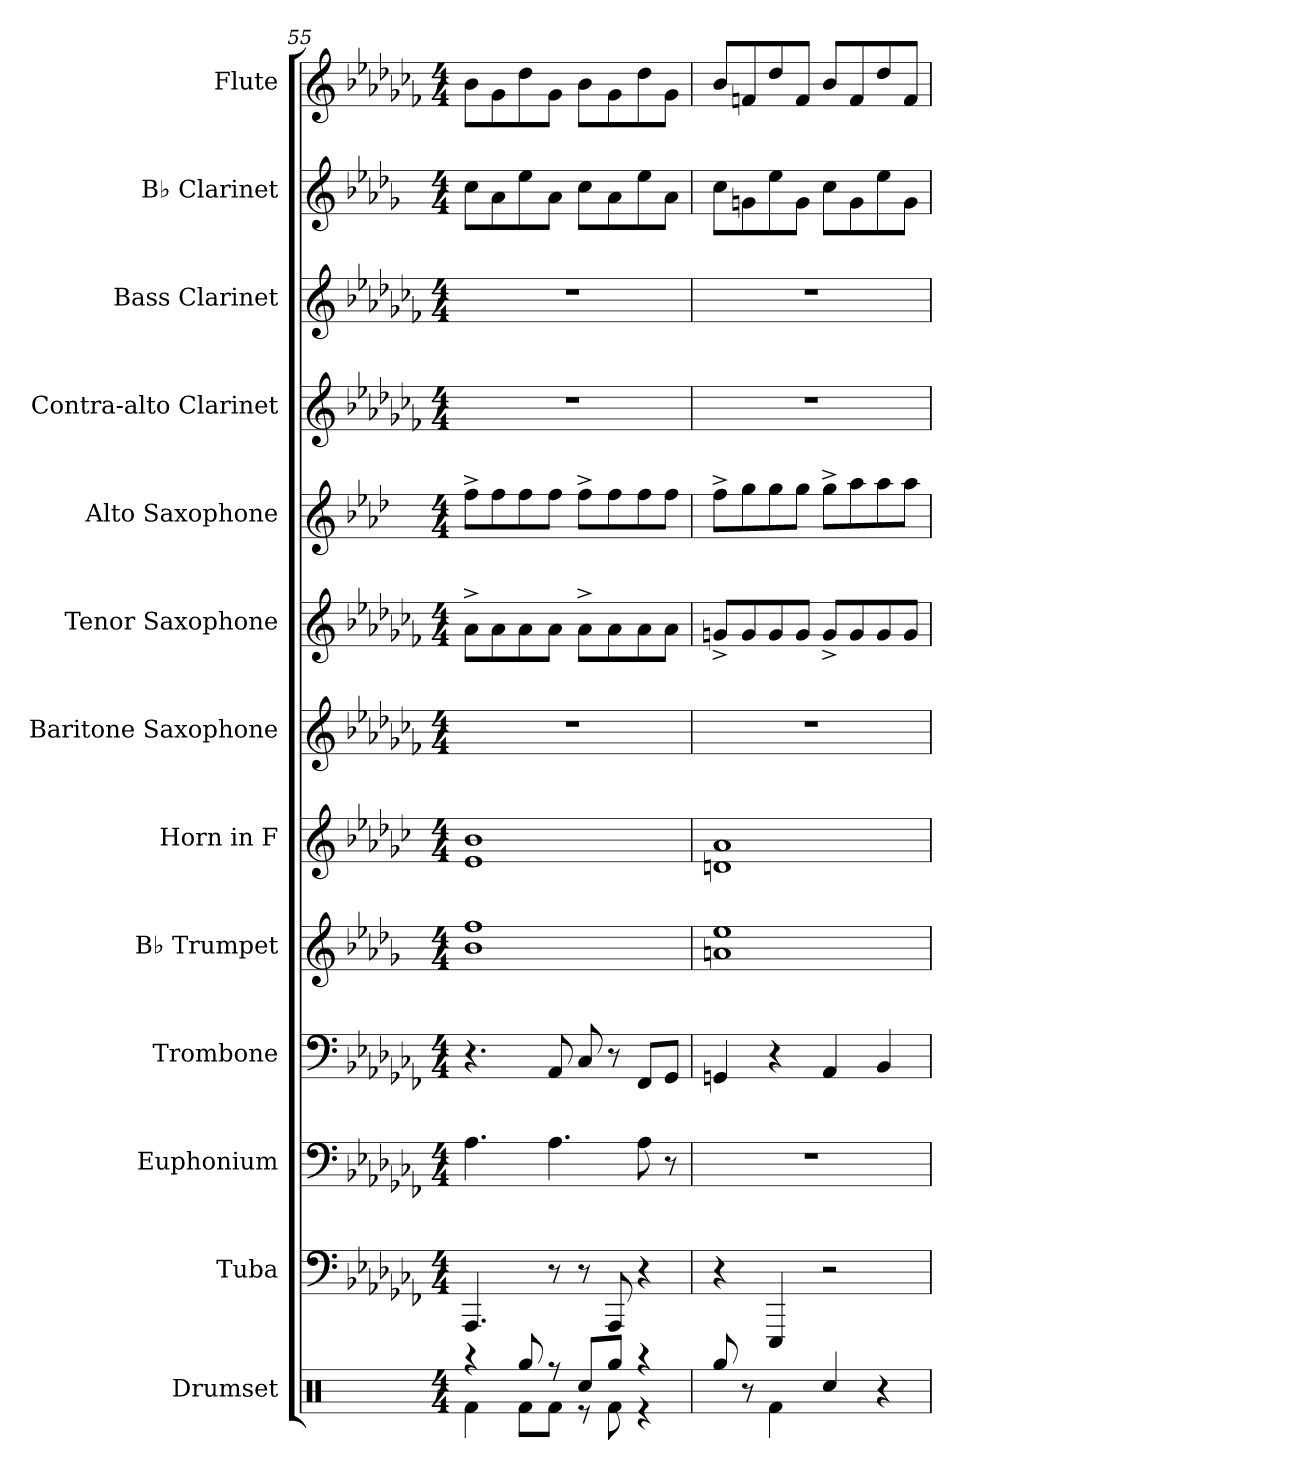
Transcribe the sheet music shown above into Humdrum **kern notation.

**kern	**kern	**kern	**kern	**kern	**kern	**kern	**kern	**kern	**kern	**kern	**kern	**kern
*part13	*part12	*part11	*part10	*part9	*part8	*part7	*part6	*part5	*part4	*part3	*part2	*part1
*staff13	*staff12	*staff11	*staff10	*staff9	*staff8	*staff7	*staff6	*staff5	*staff4	*staff3	*staff2	*staff1
*I"Drumset	*I"Tuba	*I"Euphonium	*I"Trombone	*I"B♭ Trumpet	*I"Horn in F	*I"Baritone Saxophone	*I"Tenor Saxophone	*I"Alto Saxophone	*I"Contra-alto Clarinet	*I"Bass Clarinet	*I"B♭ Clarinet	*I"Flute
*I'Drs.	*I'Tba.	*I'Euph.	*I'Tbn.	*I'B♭ Tpt.	*	*I'Bar. Sax.	*I'T. Sax.	*I'A. Sax.	*I'C-a. Cl.	*I'B. Cl.	*I'B♭ Cl.	*I'Fl.
!!LO:PB:g=z
*clefX	*clefF4	*clefF4	*clefF4	*clefG2	*clefG2	*clefG2	*clefG2	*clefG2	*clefG2	*clefG2	*clefG2	*clefG2
*	*	*	*	*ITrd1c2	*ITrd4c7	*ITrd12c21	*ITrd8c14	*ITrd5c9	*ITrd12c21	*ITrd8c14	*ITrd1c2	*
*k[]	*k[b-e-a-d-g-c-f-]	*k[b-e-a-d-g-c-f-]	*k[b-e-a-d-g-c-f-]	*k[b-e-a-d-g-c-f-]	*k[b-e-a-d-g-c-f-]	*k[b-e-a-d-g-c-f-]	*k[b-e-a-d-g-c-f-]	*k[b-e-a-d-g-c-f-]	*k[b-e-a-d-g-c-f-]	*k[b-e-a-d-g-c-f-]	*k[b-e-a-d-g-c-f-]	*k[b-e-a-d-g-c-f-]
*M4/4	*M4/4	*M4/4	*M4/4	*M4/4	*M4/4	*M4/4	*M4/4	*M4/4	*M4/4	*M4/4	*M4/4	*M4/4
=55	=55	=55	=55	=55	=55	=55	=55	=55	=55	=55	=55	=55
*^	*	*	*	*	*	*	*	*	*	*	*	*
4r	4Rf\	4.AAA-/	4.A-\	4.r	1a- 1ee-	1A- 1e-	1r	8A-^\L	8a-^\L	1r	1r	8b-\L	8b-\L
.	.	.	.	.	.	.	.	8A-\	8a-\	.	.	8g-\	8g-\
8Rgg/	8Rf\L	.	.	.	.	.	.	8A-\	8a-\	.	.	8dd-\	8dd-\
8r	8Rf\J	8r	4.A-\	8AA-/	.	.	.	8A-\J	8a-\J	.	.	8g-\J	8g-\J
8Rcc/L	8r	8r	.	8C-/	.	.	.	8A-^\L	8a-^\L	.	.	8b-\L	8b-\L
8Rgg/J	8Rf\	8AAA-/	.	8r	.	.	.	8A-\	8a-\	.	.	8g-\	8g-\
4r	4r	4r	8A-\	8FF-/L	.	.	.	8A-\	8a-\	.	.	8dd-\	8dd-\
.	.	.	8r	8GG-/J	.	.	.	8A-\J	8a-\J	.	.	8g-\J	8g-\J
*v	*v	*	*	*	*	*	*	*	*	*	*	*	*
=56	=56	=56	=56	=56	=56	=56	=56	=56	=56	=56	=56	=56
8Rgg/	4r	1r	4GGn/	1gn 1dd-	1Gn 1d-	1r	8Gn^/L	8a-^\L	1r	1r	8b-\L	8b-/L
8r	.	.	.	.	.	.	8G/	8b-\	.	.	8fn\	8fn/
4Rf\	4EEE-/	.	4r	.	.	.	8G/	8b-\	.	.	8dd-\	8dd-/
.	.	.	.	.	.	.	8G/J	8b-\J	.	.	8f\J	8f/J
4Rcc/	2r	.	4AA-/	.	.	.	8G^/L	8b-^\L	.	.	8b-\L	8b-/L
.	.	.	.	.	.	.	8G/	8cc-\	.	.	8f\	8f/
4r	.	.	4BB-/	.	.	.	8G/	8cc-\	.	.	8dd-\	8dd-/
.	.	.	.	.	.	.	8G/J	8cc-\J	.	.	8f\J	8f/J
=	=	=	=	=	=	=	=	=	=	=	=	=
*-	*-	*-	*-	*-	*-	*-	*-	*-	*-	*-	*-	*-
